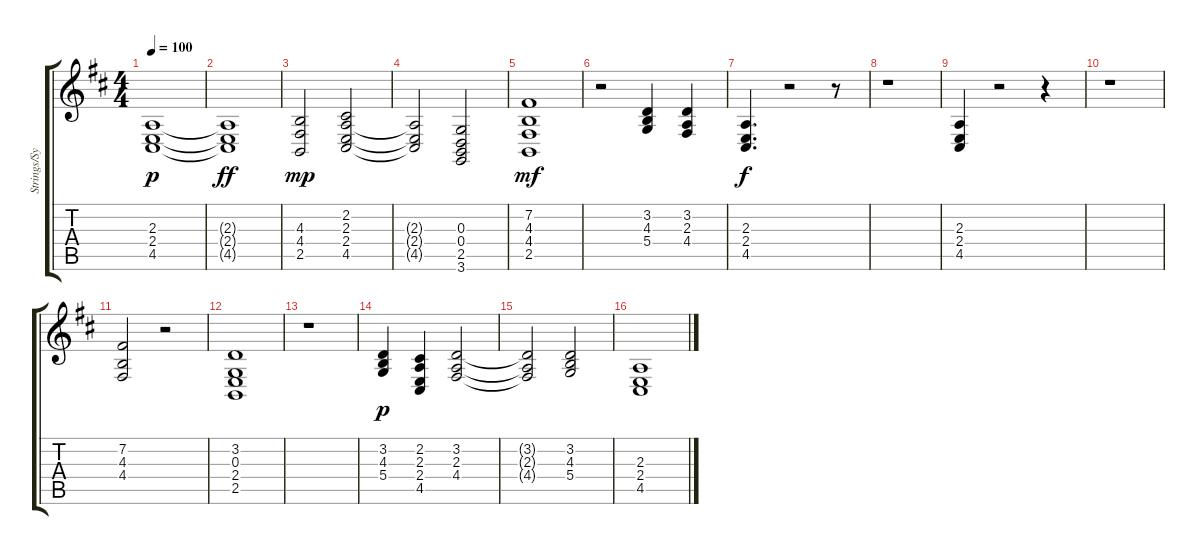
\track ("Strings/Synth Choir" "Strings/Sy") {instrument synthstrings2}
\staff {score tabs}
\tuning (E4 B3 G3 D3 A2 E2) {hide}
\ts (4 4)
\tempo 100
\clef g2
\ks d
(2.3 2.4 4.5).1{dy p} |
(2.3{t} 2.4{t} 4.5{t}).1{dy ff} |
(4.3 4.4 2.5).2{dy mp} (2.2 2.3 2.4 4.5).2 |
(2.3{t} 2.4{t} 4.5{t}).2 (0.3 0.4 2.5 3.6).2 |
(7.2 4.3 4.4 2.5).1{dy mf} |
r.2 (3.2 4.3 5.4).4 (3.2 2.3 4.4).4 |
(2.3 2.4 4.5).4{d dy f} r.2 r.8 |
r.1 |
(2.3 2.4 4.5).4 r.2 r.4 |
r.1 |
(7.2 4.3 4.4).2 r.2 |
(3.2 0.3 2.4 2.5).1 |
r.1 |
(3.2 4.3 5.4).4{dy p} (2.2 2.3 2.4 4.5).4 (3.2 2.3 4.4).2 |
(3.2{t} 2.3{t} 4.4{t}).2 (3.2 4.3 5.4).2 |
(2.3 2.4 4.5).1
